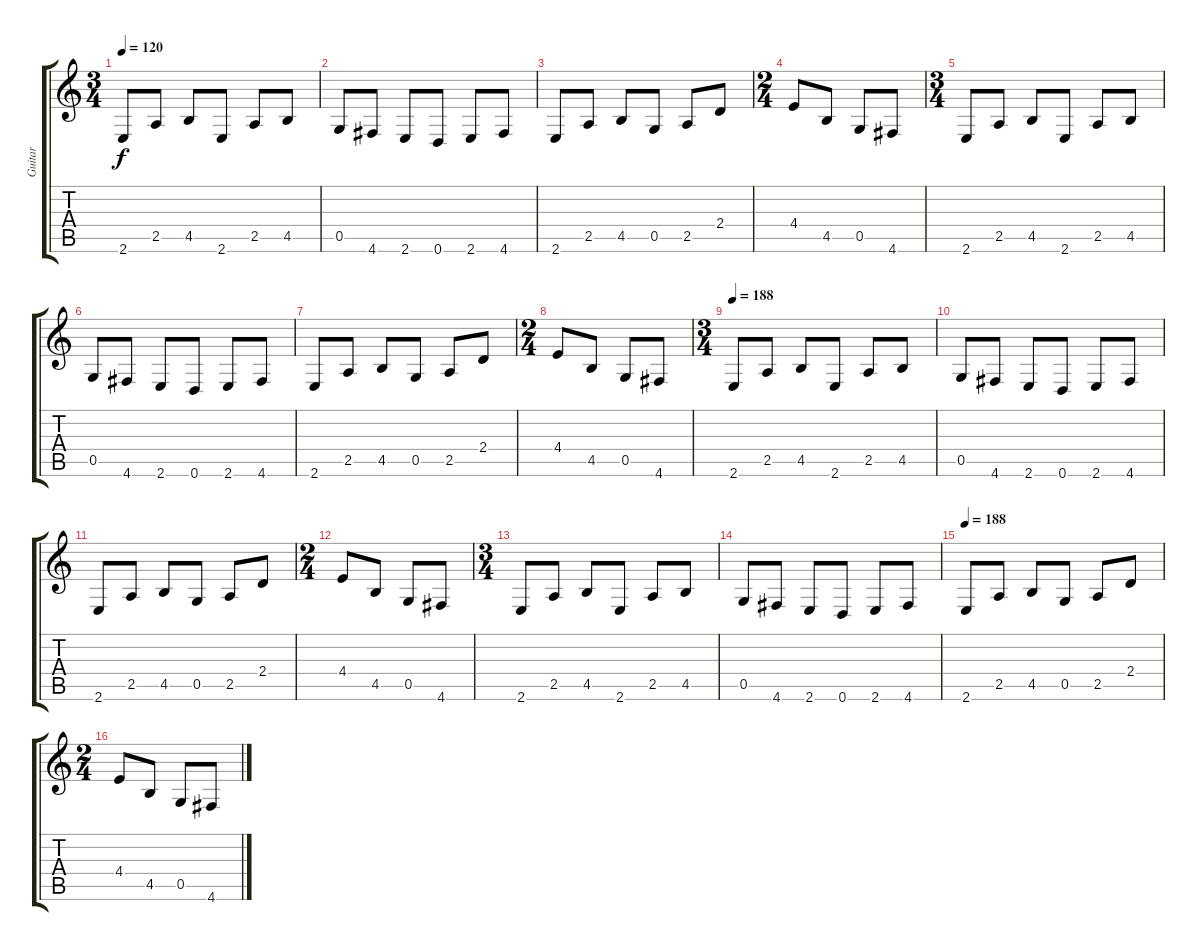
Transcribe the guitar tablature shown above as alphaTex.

\track ("Guitar" "Guitar") {instrument distortionguitar}
\staff {score tabs}
\tuning (D4 A3 F3 C3 G2 D2) {hide}
\ts (3 4)
\tempo 120
\tempo 188
\tempo 120
\clef g2
\ks c
2.6.8{dy f instrument distortionguitar} 2.5.8 4.5.8 2.6.8 2.5.8 4.5.8 |
0.5.8 4.6.8 2.6.8 0.6.8 2.6.8 4.6.8 |
2.6.8 2.5.8 4.5.8 0.5.8 2.5.8 2.4.8 |
\ts (2 4)
4.4.8 4.5.8 0.5.8 4.6.8 |
\ts (3 4)
2.6.8 2.5.8 4.5.8 2.6.8 2.5.8 4.5.8 |
0.5.8 4.6.8 2.6.8 0.6.8 2.6.8 4.6.8 |
2.6.8 2.5.8 4.5.8 0.5.8 2.5.8 2.4.8 |
\ts (2 4)
4.4.8 4.5.8 0.5.8 4.6.8 |
\ts (3 4)
\tempo 188
2.6.8 2.5.8 4.5.8 2.6.8 2.5.8 4.5.8 |
0.5.8 4.6.8 2.6.8 0.6.8 2.6.8 4.6.8 |
2.6.8 2.5.8 4.5.8 0.5.8 2.5.8 2.4.8 |
\ts (2 4)
4.4.8 4.5.8 0.5.8 4.6.8 |
\ts (3 4)
2.6.8 2.5.8 4.5.8 2.6.8 2.5.8 4.5.8 |
0.5.8 4.6.8 2.6.8 0.6.8 2.6.8 4.6.8 |
\tempo 188
2.6.8 2.5.8 4.5.8 0.5.8 2.5.8 2.4.8 |
\ts (2 4)
4.4.8 4.5.8 0.5.8 4.6.8
